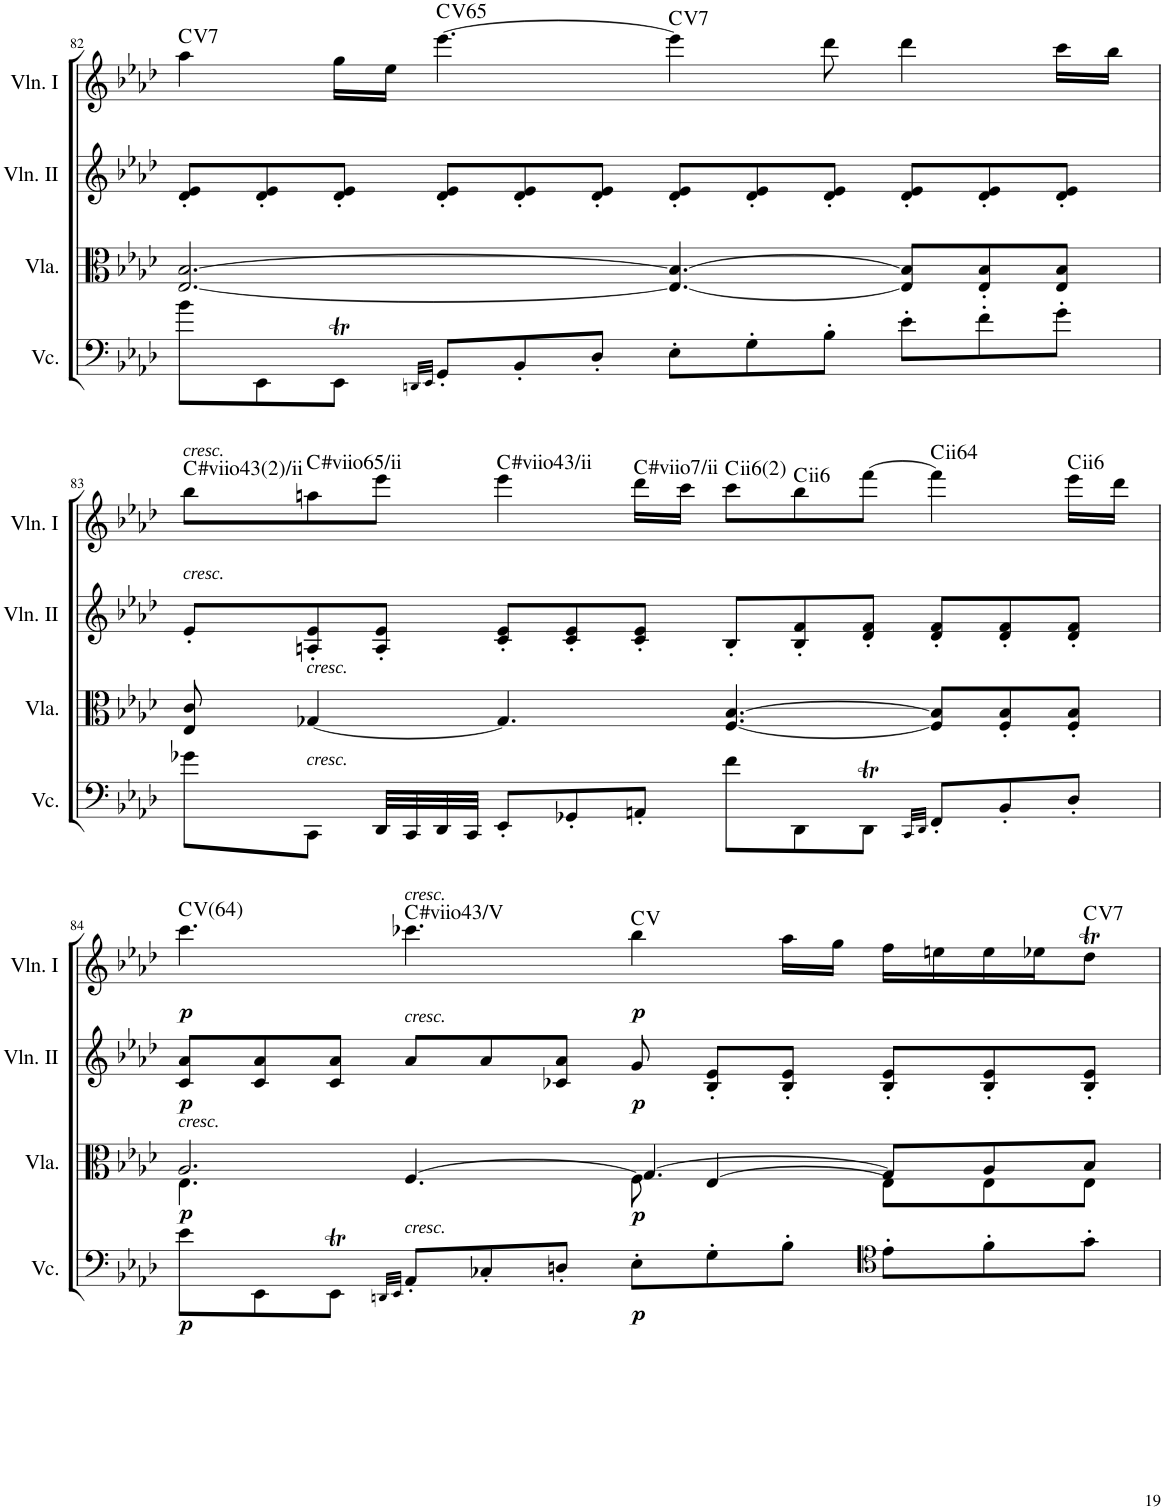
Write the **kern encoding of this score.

**kern	**dynam	**kern	**dynam	**kern	**dynam	**kern	**dynam	**harte
*part4	*part4	*part3	*part3	*part2	*part2	*part1	*part1	*part1
*staff4	*staff4	*staff3	*staff3	*staff2	*staff2	*staff1	*staff1	*
*I"Violoncello	*	*I"Viola	*	*I"Violin II	*	*I"Violin I	*	*
*I'Vc.	*	*I'Vla.	*	*I'Vln. II	*	*I'Vln. I	*	*
!!LO:PB:g=z
*clefF4	*	*clefC3	*	*clefG2	*	*clefG2	*	*
*k[b-e-a-d-]	*	*k[b-e-a-d-]	*	*k[b-e-a-d-]	*	*k[b-e-a-d-]	*	*
*M12/8	*	*M12/8	*	*M12/8	*	*M12/8	*	*
=82	=82	=82	=82	=82	=82	=82	=82	=82
!	!	!	!	!	!	!	!	!LO:H:kt=7
8b-\L	.	[2.E-/ [2.B-/	.	8d-/' 8e-/'L	.	4aa-\	.	C:7
8EE-\	.	.	.	8d-/' 8e-/'	.	.	.	.
8EE-T\J	.	.	.	8d-/' 8e-/'J	.	16gg\LL	.	.
.	.	.	.	.	.	16ee-\JJ	.	.
32qDDn/LLL	.	.	.	.	.	.	.	.
32qEE-/JJJ	.	.	.	.	.	.	.	.
!	!	!	!	!	!	!	!	!LO:H:kt=65
8GG'/L	.	.	.	8d-/' 8e-/'L	.	[4.eee-\	.	C:maj
8BB-'/	.	.	.	8d-/' 8e-/'	.	.	.	.
8D-'/J	.	.	.	8d-/' 8e-/'J	.	.	.	.
!	!	!	!	!	!	!	!	!LO:H:kt=7
8E-'\L	.	4.E-/_ 4.B-/_	.	8d-/' 8e-/'L	.	4eee-\]	.	C:7
8G'\	.	.	.	8d-/' 8e-/'	.	.	.	.
8B-'\J	.	.	.	8d-/' 8e-/'J	.	8ddd-\	.	.
8e-'\L	.	8E-/] 8B-/]L	.	8d-/' 8e-/'L	.	4ddd-\	.	.
8f'\	.	8E-/' 8B-/'	.	8d-/' 8e-/'	.	.	.	.
8g'\J	.	8E-/ 8B-/J	.	8d-/' 8e-/'J	.	16ccc\LL	.	.
.	.	.	.	.	.	16bb-\JJ	.	.
!!LO:LB:g=z
=83	=83	=83	=83	=83	=83	=83	=83	=83
!	!	!	!	!	!	!LO:TX:a:i:t=cresc.	!	!
!	!	!	!	!LO:TX:a:i:t=cresc.	!	!	!	!LO:H:kt=#viio
8g-X\L	.	8E-/ 8c/	.	8e-'/L	.	8bb-\L	.	.
!	!	!LO:TX:a:i:t=cresc.	!	!	!	!	!	!
!LO:TX:a:i:t=cresc.	!	!	!	!	!	!	!	!LO:H:kt=#viio
8CC\J	.	[4G-X/	.	8An/' 8e-/'	.	8aan\	.	.
32DD-/LLL	.	.	.	8A/' 8e-/'J	.	8eee-\J	.	.
32CC/	.	.	.	.	.	.	.	.
32DD-/	.	.	.	.	.	.	.	.
32CC/JJJ	.	.	.	.	.	.	.	.
!	!	!	!	!	!	!	!	!LO:H:kt=#viio
8EE-'/L	.	4.G-/]	.	8c/' 8e-/'L	.	4eee-\	.	.
8GG-X'/	.	.	.	8c/' 8e-/'	.	.	.	.
!	!	!	!	!	!	!	!	!LO:H:kt=#viio
8AAn'/J	.	.	.	8c/' 8e-/'J	.	16ddd-\LL	.	.
.	.	.	.	.	.	16ccc\JJ	.	.
!	!	!	!	!	!	!	!	!LO:H:kt=ii
8f\L	.	[4.F/ [4.B-/	.	8B-'/L	.	8ccc\L	.	.
!	!	!	!	!	!	!	!	!LO:H:kt=ii
8DD-\	.	.	.	8B-/' 8f/'	.	8bb-\	.	.
8DD-T\J	.	.	.	8d-/' 8f/'J	.	[8fff\J	.	.
32qCC/LLL	.	.	.	.	.	.	.	.
32qDD-/JJJ	.	.	.	.	.	.	.	.
!	!	!	!	!	!	!	!	!LO:H:kt=ii
8FF'/L	.	8F/] 8B-/]L	.	8d-/' 8f/'L	.	4fff\]	.	.
8BB-'/	.	8F/' 8B-/'	.	8d-/' 8f/'	.	.	.	.
!	!	!	!	!	!	!	!	!LO:H:kt=ii
8D-'/J	.	8F/' 8B-/'J	.	8d-/' 8f/'J	.	16eee-\LL	.	.
.	.	.	.	.	.	16ddd-\JJ	.	.
!!LO:LB:g=z
=84	=84	=84	=84	=84	=84	=84	=84	=84
*	*	*^	*	*	*	*	*	*
!	!	!LO:TX:a:i:t=cresc.	!	!	!	!	!	!	!
!	!LO:DY:b	!	!	!LO:DY:b	!	!LO:DY:b	!	!LO:DY:b	!LO:H:kt=64
8e-\L	p	2.A-/	4.E-\	p	8c/ 8a-/L	p	4.ccc\	p	C:maj
8EE-\	.	.	.	.	8c/ 8a-/	.	.	.	.
8EE-T\J	.	.	.	.	8c/ 8a-/J	.	.	.	.
32qDDn/LLL	.	.	.	.	.	.	.	.	.
32qEE-/JJJ	.	.	.	.	.	.	.	.	.
!	!	!	!	!	!	!	!LO:TX:a:i:t=cresc.	!	!
!	!	!	!	!	!LO:TX:a:i:t=cresc.	!	!	!	!
!LO:TX:a:i:t=cresc.	!	!	!	!	!	!	!	!	!LO:H:kt=#viio
8AA-'/L	.	.	[4.F/	.	8a-/L	.	4.ccc-X\	.	.
8C-X'/	.	.	.	.	8a-/	.	.	.	.
8Dn'/J	.	.	.	.	8c-X/ 8a-/J	.	.	.	.
!	!LO:DY:b	!	!	!LO:DY:b	!	!LO:DY:b	!	!LO:DY:b	!
8E-'\L	p	[4.G/	8F\]	p	8g/	p	4bb-\	p	C:maj
8G'\	.	.	[4E-/	.	8B-/' 8e-/'L	.	.	.	.
8B-'\J	.	.	.	.	8B-/' 8e-/'J	.	16aa-\LL	.	.
.	.	.	.	.	.	.	16gg\JJ	.	.
*clefC4	*	*	*	*	*	*	*	*	*
8e-'\L	.	8G/L]	8E-\L]	.	8B-/' 8e-/'L	.	16ff\LL	.	.
.	.	.	.	.	.	.	16een\	.	.
8f'\	.	8A-/	8E-\	.	8B-/' 8e-/'	.	16ee\	.	.
.	.	.	.	.	.	.	16ee-X\J	.	.
!	!	!	!	!	!	!	!	!	!LO:H:kt=7
8g'\J	.	8B-/J	8E-\J	.	8B-/' 8e-/'J	.	8dd-T\J	.	C:7
*	*	*v	*v	*	*	*	*	*	*
=	=	=	=	=	=	=	=	=
*-	*-	*-	*-	*-	*-	*-	*-	*-
